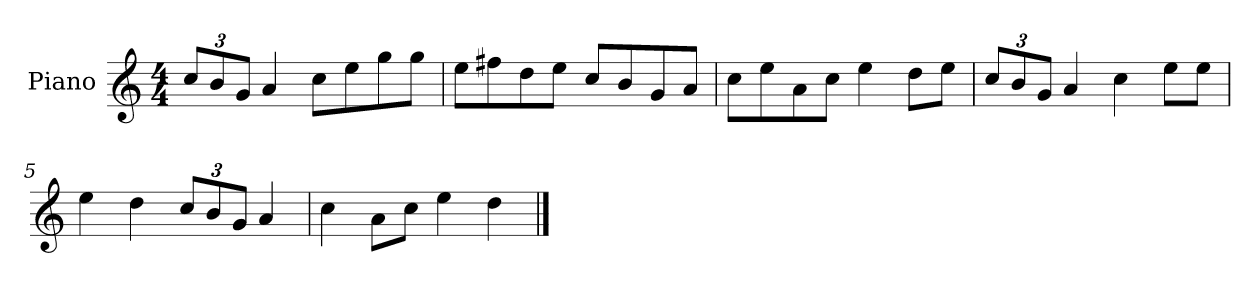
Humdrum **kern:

**kern
*part1
*staff1
*I"Piano
*I'P-no
*clefG2
*k[]
*M4/4
*MM90
*Xbrackettup
=1
12cc/L
12b/
12g/J
4a/
8cc\L
8ee\
8gg\
8gg\J
=2
8ee\L
8ff#X\
8dd\
8ee\J
8cc/L
8b/
8g/
8a/J
=3
8cc\L
8ee\
8a\
8cc\J
4ee\
8dd\L
8ee\J
=4
12cc/L
12b/
12g/J
4a/
4cc\
8ee\L
8ee\J
=5
4ee\
4dd\
12cc/L
12b/
12g/J
4a/
!!LO:LB:g=z
=6
4cc\
8a\L
8cc\J
4ee\
4dd\
==
*-
